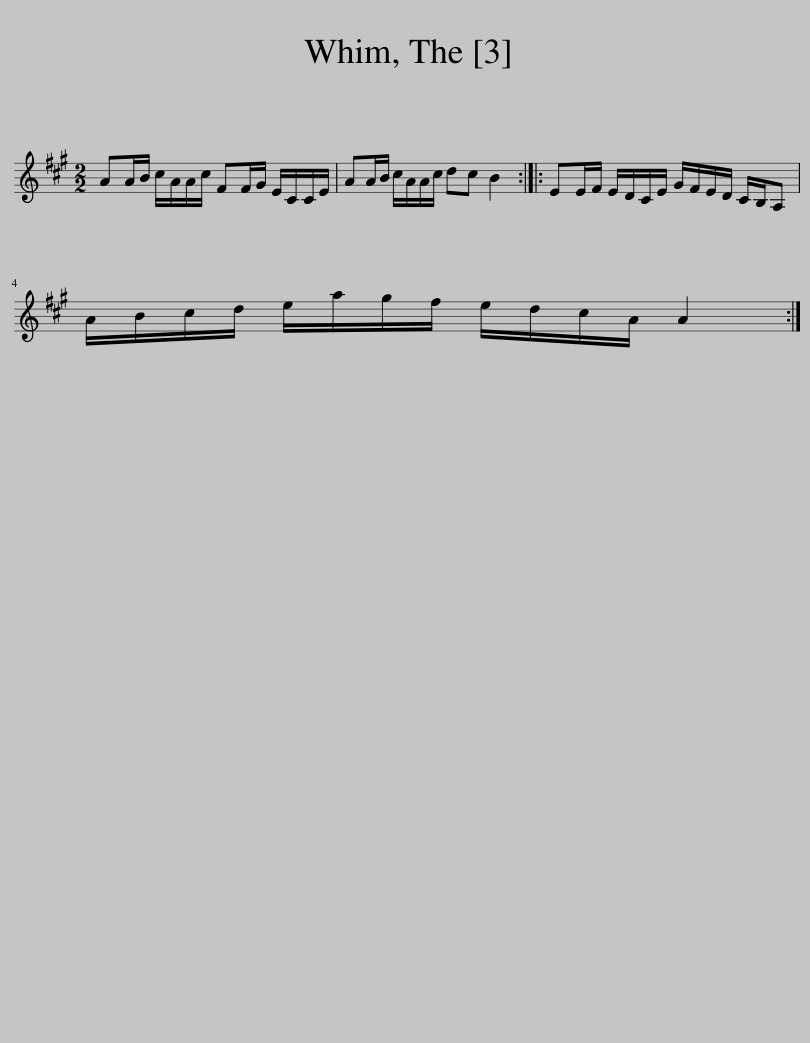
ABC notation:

X:1
L:1/8
M:2/2
I:linebreak $
K:A
V:1 treble
V:1
 AA/B/ c/A/A/c/ FF/G/ E/C/C/E/ | AA/B/ c/A/A/c/ dc B2 :: EE/F/ E/D/C/E/ G/F/E/D/ C/B,/A, |$ A/B/c/d/ e/a/g/f/ e/d/c/A/ A2 :| %4
